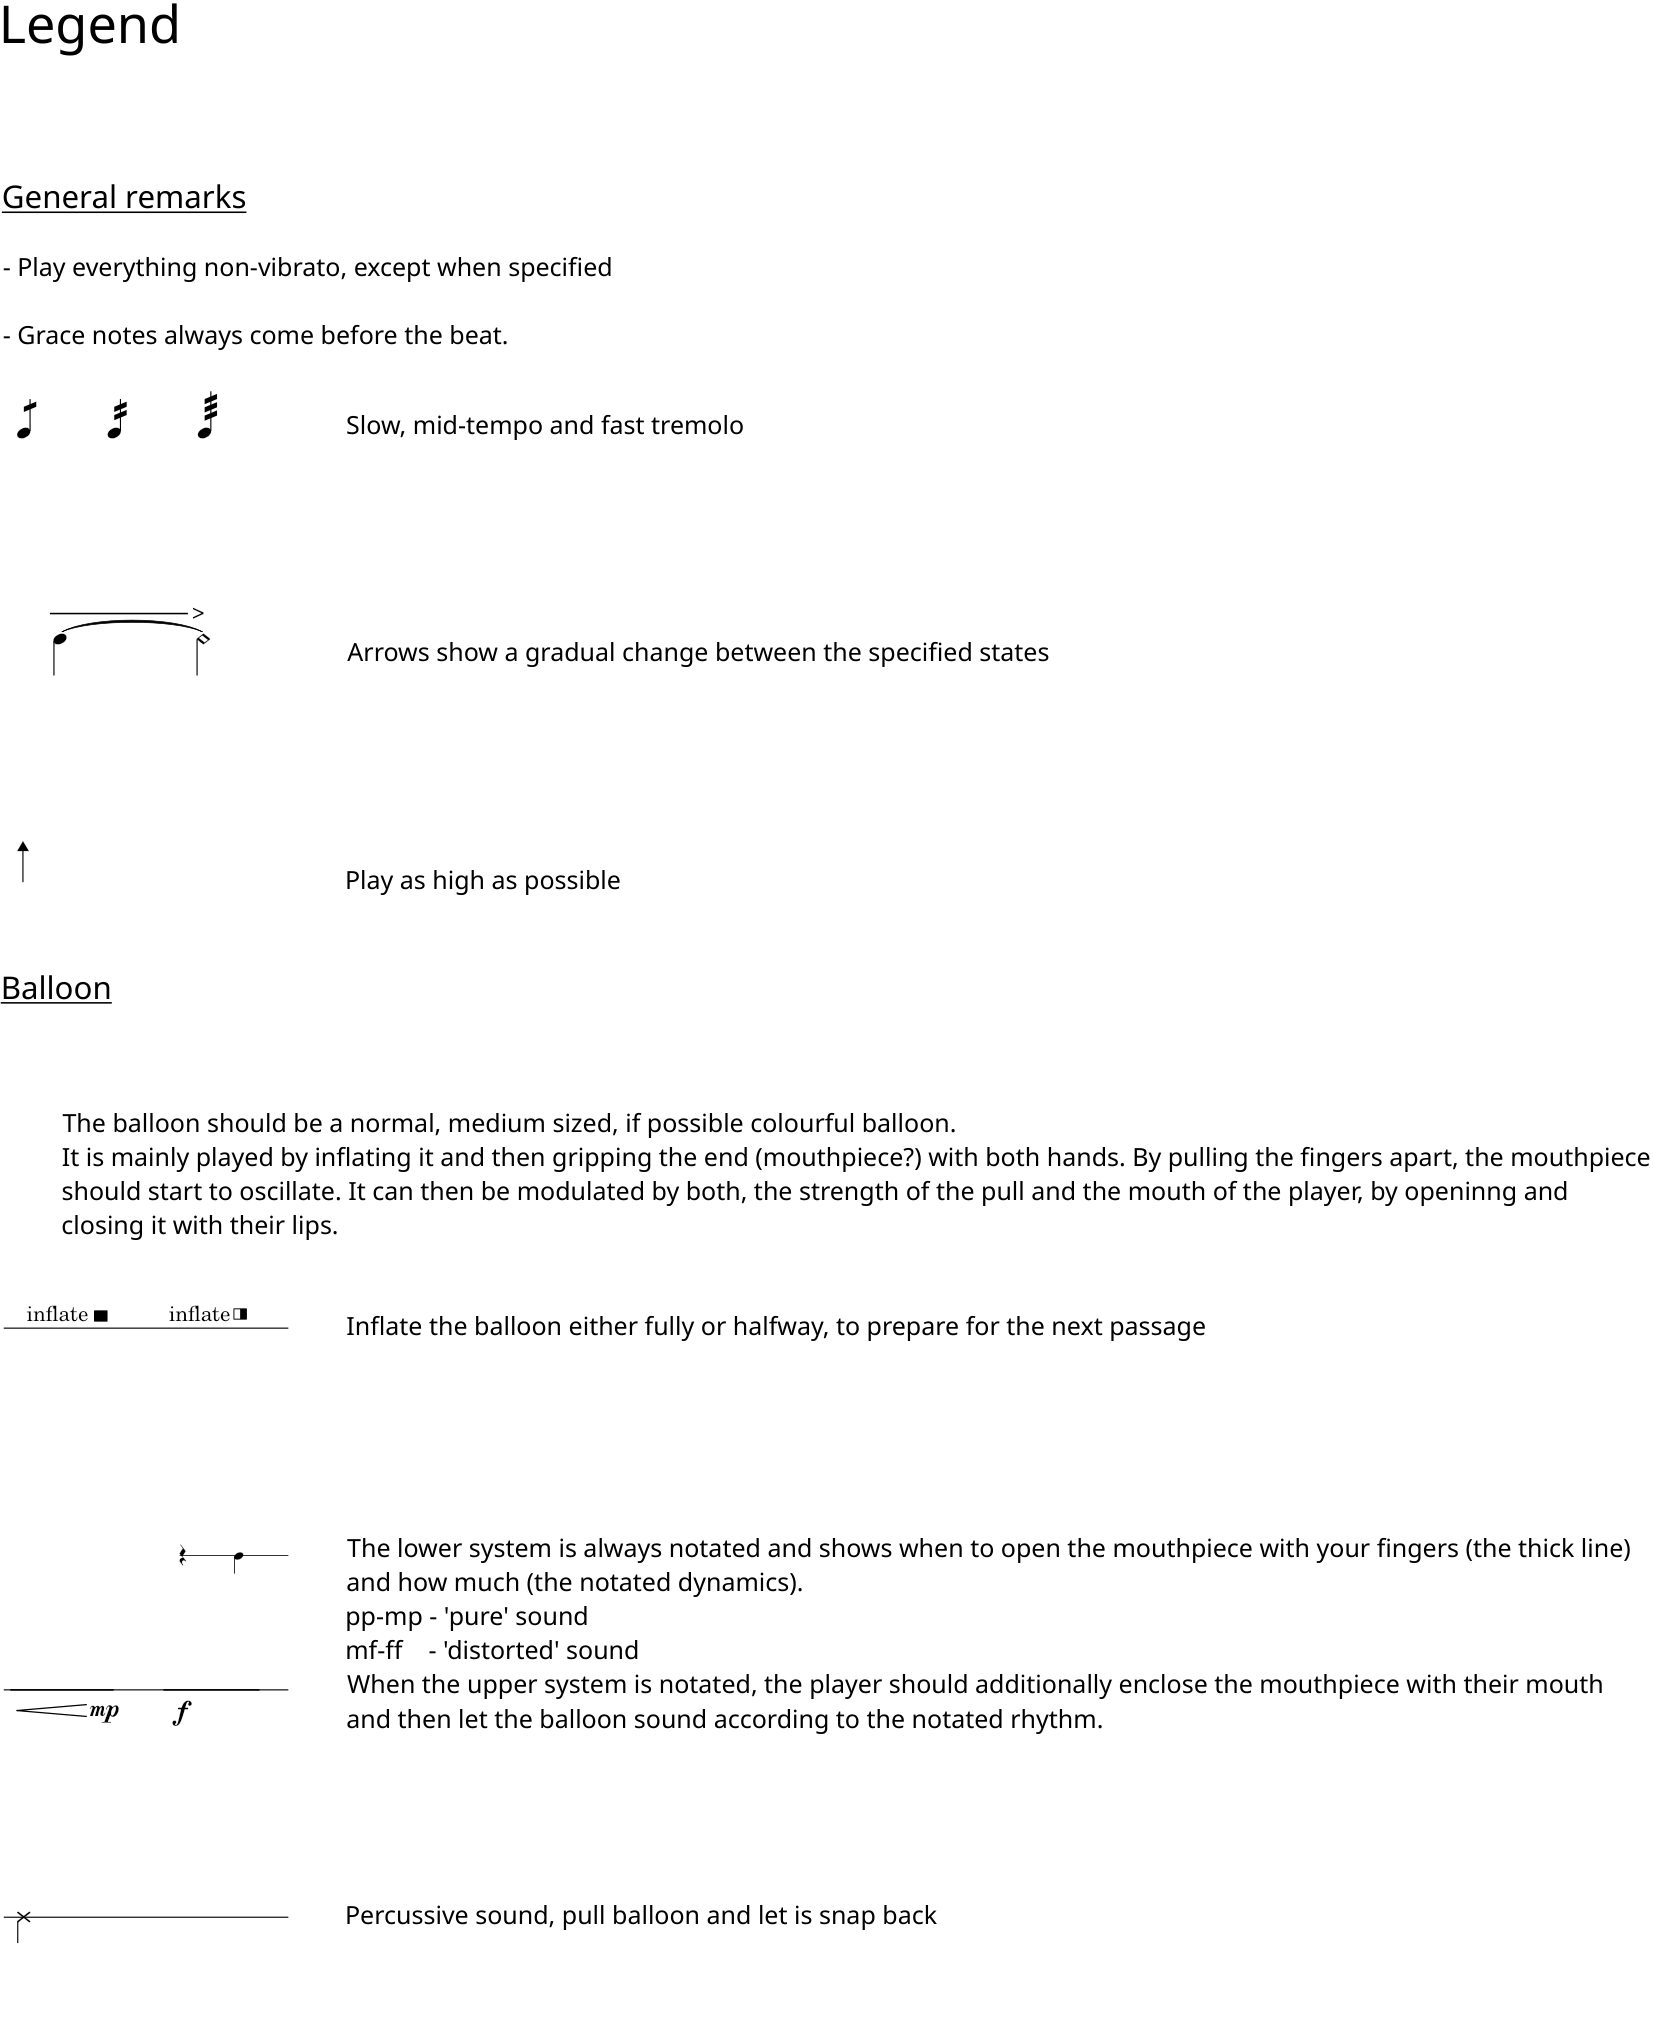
**kern	**kern	**dynam	**kern
*part3	*part2	*part2	*part1
*staff3	*staff2	*staff2	*staff1
*I"Piano	*I"Piccoloflöt	*	*I"Piccoloflöte
*I'Pno	*I'Picc	*	*I'Picc
*stria5	*stria1	*	*stria1
*	*Trd-7c-12	*	*Trd-7c-12
*k[]	*k[]	*	*k[]
*M2/4	*M2/4	*	*M2/4
=1	=1	=1	=1
*tremolo	*	*	*
8a/L	2r	.	2r
8a/J	.	.	.
16a/LL	.	.	.
16a/	.	.	.
16a/	.	.	.
16a/JJ	.	.	.
32a/LLL	4ryy	.	4ryy
32a/	.	.	.
32a/	.	.	.
32a/	.	.	.
32a/	.	.	.
32a/	.	.	.
32a/	.	.	.
32a/JJJ	.	.	.
*Xtremolo	*	*	*
!!LO:LB:g=z
=2	=2	=2	=2
*M3/4	*M3/4	*	*M3/4
[4ee\	2.r	.	2.r
!LO:N:head=open	!	!	!
4ee\]	.	.	.
4ryy	.	.	.
!!LO:LB:g=z
=3	=3	=3	=3
4bb\	2.r	.	2.r
2ryy	.	.	.
!!LO:LB:g=z
=4	=4	=4	=4
2.r	4a	.	2.r
!	!LO:TX:a:t=inflate	!	!
.	4ryy	.	.
!	!LO:TX:a:t=inflate	!	!
.	4ryy	.	.
!!LO:LB:g=z
=5	=5	=5	=5
!	!	!LO:HP:b	!
2.r	4ff	<	2.r
!	!	!LO:DY:b	!
.	4ff	mp	.
.	4ryy	[	.
=6	=6	=6	=6
!	!	!LO:DY:b	!
2r	4ff	f	4r
.	4ff	.	4ff\
!!LO:LB:g=z
=7	=7	=7	=7
4r	4ff\	.	2.r
2ryy	2ryy	.	.
=	=	=	=
*-	*-	*-	*-
